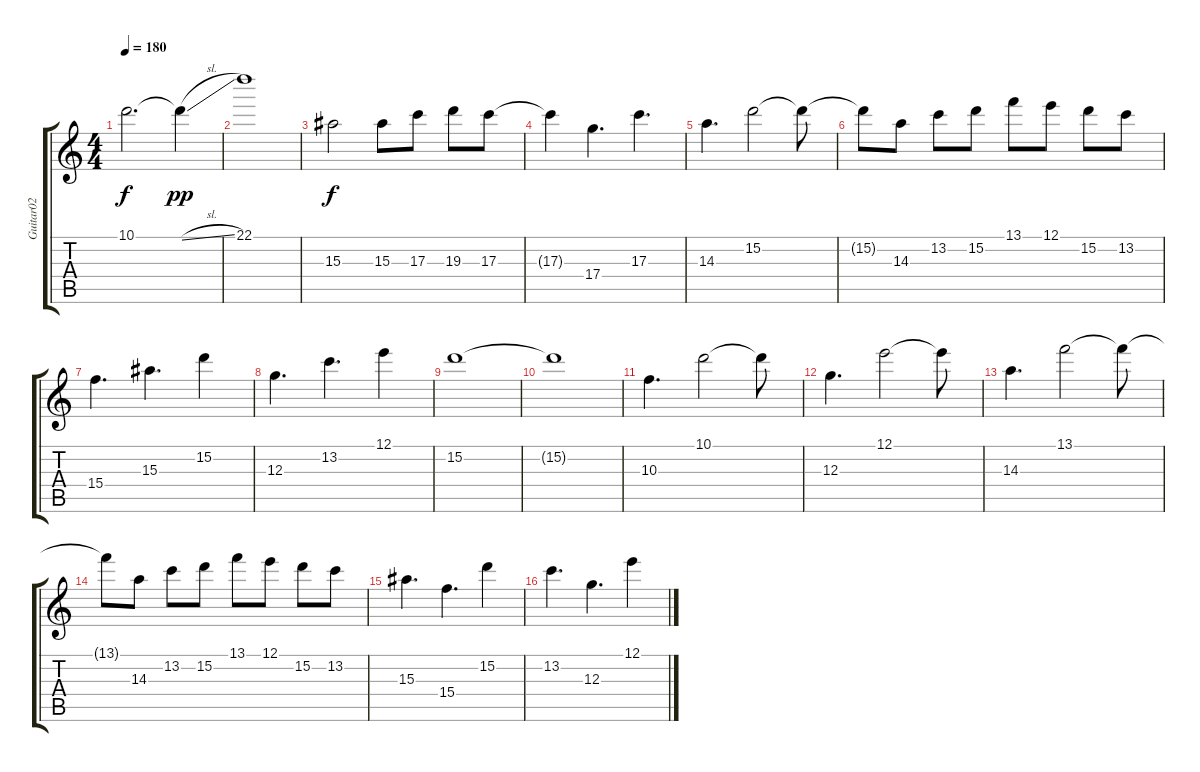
\track ("Guitar02" "Guitar02") {instrument distortionguitar}
\staff {score tabs}
\tuning (E4 B3 G3 D3 A2 E2) {hide}
\ts (4 4)
\tempo 180
\clef g2
\ks c
10.1.2{d dy f} 10.1{sl t}.4{dy pp} |
22.1.1 |
15.3.2{dy f} 15.3.8 17.3.8 19.3.8 17.3.8 |
17.3{t}.4 17.4.4{d} 17.3.4{d} |
14.3.4{d} 15.2.2 15.2{t}.8 |
15.2{t}.8 14.3.8 13.2.8 15.2.8 13.1.8 12.1.8 15.2.8 13.2.8 |
15.4.4{d} 15.3.4{d} 15.2.4 |
12.3.4{d} 13.2.4{d} 12.1.4 |
15.2.1 |
15.2{t}.1 |
10.3.4{d} 10.1.2 10.1{t}.8 |
12.3.4{d} 12.1.2 12.1{t}.8 |
14.3.4{d} 13.1.2 13.1{t}.8 |
13.1{t}.8 14.3.8 13.2.8 15.2.8 13.1.8 12.1.8 15.2.8 13.2.8 |
15.3.4{d} 15.4.4{d} 15.2.4 |
13.2.4{d} 12.3.4{d} 12.1.4
